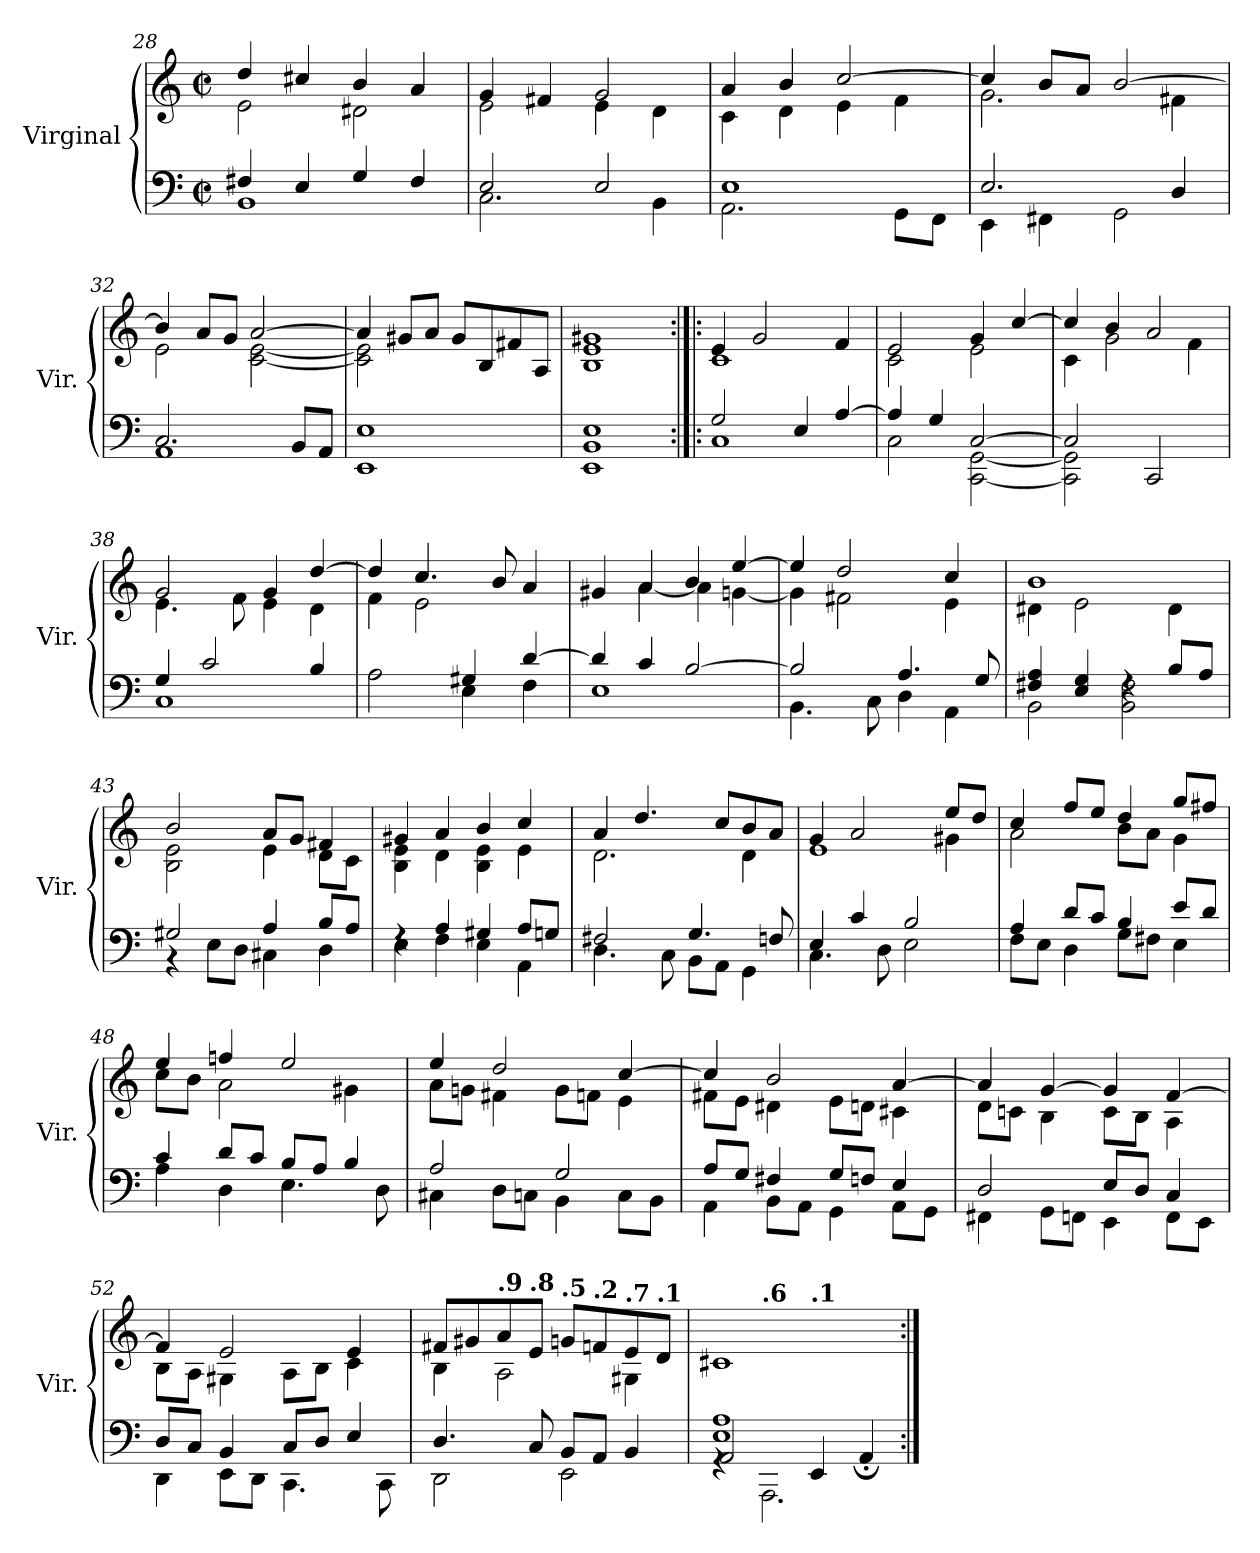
**kern	**kern
*part1	*part1
*staff2	*staff1
*I"Virginal	*
*I'Vir.	*
*clefF4	*clefG2
*k[]	*k[]
*M2/2	*M2/2
*met(c|)	*met(c|)
=28	=28
*^	*^
4F#X/	1BB	4dd/	2e\
4E/	.	4cc#X/	.
4G/	.	4b/	2d#X\
4F#/	.	4a/	.
=29	=29	=29	=29
2E/	2.C\	4g/	2e\
.	.	4f#X/	.
2E/	.	2g/	4e\
.	4BB\	.	4d\
=30	=30	=30	=30
1E	2.AA\	4a/	4c\
.	.	4b/	4d\
.	.	[2cc/	4e\
.	8GG\L	.	4f\
.	8FF\J	.	.
!!LO:LB:g=z	!!
=31	=31	=31	=31
2.E/	4EE\	4cc/]	2.g\
.	4FF#X\	8b/L	.
.	.	8a/J	.
.	2GG\	[2b/	.
4D/	.	.	4f#X\
=32	=32	=32	=32
2.C/	1AA	4b/]	2e\
.	.	8a/L	.
.	.	8g/J	.
.	.	[2a/	[2c\ [2e\
8BB/L	.	.	.
8AA/J	.	.	.
=33	=33	=33	=33
1E	1EE	4a/]	2c\] 2e\]
.	.	8g#X/L	.
.	.	8a/J	.
.	.	8g#/L	2ryy
.	.	8B/	.
.	.	8f#X/	.
.	.	8A/J	.
*	*	*v	*v
=34	=34	=34
1BB 1E	1EE	1B 1e 1g#X
!!LO:PB:g=z
=35:|!|:	=35:|!|:	=35:|!|:
*	*	*^
2G/	1C	4e/	1c
.	.	2g/	.
4E/	.	.	.
[4A/	.	4f/	.
=36	=36	=36	=36
4A/]	2C\	2e/	2c\
4G/	.	.	.
[2C/	[2CC\ [2GG\	4g/	2e\
.	.	[4cc/	.
=37	=37	=37	=37
2C/]	2CC\] 2GG\]	4cc/]	4c\
.	.	4b/	2g\
2CC/	2ryy	2a/	.
.	.	.	4f\
=38	=38	=38	=38
4G/	1C	2g/	4.e\
2c/	.	.	.
.	.	.	8f\
.	.	4g/	4e\
4B/	.	[4dd/	4d\
!!LO:LB:g=z	!!
=39	=39	=39	=39
2A\	2ryy	4dd/]	4f\
.	.	4.cc/	2e\
4G#X/	4E\	.	.
.	.	8b/	.
[4d/	4F\	4a/	4ryy
=40	=40	=40	=40
4d/]	1E	4g#X/	4ryy
4c/	.	4a/	[4a\
[2B/	.	4b/	4a\]
.	.	[4ee/	[4gn\
=41	=41	=41	=41
2B/]	4.BB\	4ee/]	4g\]
.	.	2dd/	2f#X\
.	8C\	.	.
4.A/	4D\	.	.
.	4AA\	4cc/	4e\
8G/	.	.	.
=42	=42	=42	=42
4F#X/ 4A/	2BB\	1b	4d#X\
4E/ 4G/	.	.	2e\
4rF	2BB\ 2F#\	.	.
8B/L	.	.	4d#\
8A/J	.	.	.
!!LO:LB:g=z	!!
=43	=43	=43	=43
2G#X/	4r	2b/	2B\ 2e\
.	8E\L	.	.
.	8D\J	.	.
4A/	4C#X\	8a/L	4e\
.	.	8g/J	.
8B/L	4D\	4f#X/	8d\L
8A/J	.	.	8c\J
=44	=44	=44	=44
4rF	4E\	4g#X/	4B\ 4e\
4A/	4F\	4a/	4d\
4G#X/	4E\	4b/	4B\ 4e\
8A/L	4AA\	4cc/	4e\
8Gn/J	.	.	.
=45	=45	=45	=45
2F#X/	4.D\	4a/	2.d\
.	.	4.dd/	.
.	8C\	.	.
4.G/	8BB\L	.	.
.	8AA\J	8cc/L	.
.	4GG\	8b/	4d\
8Fn/	.	8a/J	.
=46	=46	=46	=46
*	*	*	*^
4E/	4.C\	4g/	1e	2.ryy
4c/	.	2a/	.	.
.	8D\	.	.	.
2B/	2E\	.	.	.
.	.	8ee/L	.	4g#X\
.	.	8dd/J	.	.
*	*	*	*v	*v
!!LO:LB:g=z
=47	=47	=47	=47
4A/	8F\L	4cc/	2a\
.	8E\J	.	.
8d/L	4D\	8ff/L	.
8c/J	.	8ee/J	.
4B/	8G\L	4dd/	8b\L
.	8F#X\J	.	8a\J
8e/L	4E\	8gg/L	4g\
8d/J	.	8ff#X/J	.
=48	=48	=48	=48
4c/	4A\	4ee/	8cc\L
.	.	.	8b\J
8d/L	4D\	4ffn/	2a\
8c/J	.	.	.
8B/L	4.E\	2ee/	.
8A/J	.	.	.
4B/	.	.	4g#X\
.	8D\	.	.
=49	=49	=49	=49
2A/	4C#X\	4ee/	8a\L
.	.	.	8gn\J
.	8D\L	2dd/	4f#X\
.	8Cn\J	.	.
2G/	4BB\	.	8g\L
.	.	.	8fn\J
.	8C\L	[4cc/	4e\
.	8BB\J	.	.
=50	=50	=50	=50
8A/L	4AA\	4cc/]	8f#X\L
8G/J	.	.	8e\J
4F#X/	8BB\L	2b/	4d#X\
.	8AA\J	.	.
8G/L	4GG\	.	8e\L
8Fn/J	.	.	8dn\J
4E/	8AA\L	[4a/	4c#X\
.	8GG\J	.	.
!!LO:LB:g=z	!!
=51	=51	=51	=51
2D/	4FF#X\	4a/]	8d\L
.	.	.	8cn\J
.	8GG\L	[4g/	4B\
.	8FFn\J	.	.
8E/L	4EE\	4g/]	8c\L
8D/J	.	.	8B\J
4C/	8FF\L	[4f/	4A\
.	8EE\J	.	.
=52	=52	=52	=52
8D/L	4DD\	4f/]	8B\L
8C/J	.	.	8A\J
4BB/	8EE\L	2e/	4G#X\
.	8DD\J	.	.
8C/L	4.CC\	.	8A\L
8D/J	.	.	8B\J
4E/	.	4e/	4c\
.	8CC\	.	.
=53	=53	=53	=53
*	*	*MM72	*
4.D/	2DD\	8f#X/L	4B\
.	.	8g#X/	.
*	*	*MM70	*
!	!	!LO:TX:a:B:t=.9	!
.	.	8a/	2A\
*	*	*MM70	*
!	!	!LO:TX:a:B:t=.8	!
8C/	.	8e/J	.
*	*	*MM70	*
!	!	!LO:TX:a:B:t=.5	!
8BB/L	2EE\	8gn/L	.
*	*	*MM70	*
!	!	!LO:TX:a:B:t=.2	!
8AA/J	.	8fn/	.
*	*	*MM68	*
!	!	!LO:TX:a:B:t=.7	!
4BB/	.	8e/	4G#X\
*	*	*MM68	*
!	!	!LO:TX:a:B:t=.1	!
.	.	8d/J	.
*v	*v	*	*
*	*v	*v
=54	=54
*	*MM66
*^	*
*	*^	*
!	!	!	!LO:TX:a:B:t=.4
*	*	*	*^
*	*	*	*	*^
1E 1A	2AA/	4rGG	1c#X	4ryy	2ryy
*	*	*	*MM62	*	*
!	!	!	!	!LO:TX:a:B:t=.6	!
.	.	2.AAA\	.	2.ryy	.
*	*	*	*MM58	*	*
!	!	!	!	!	!LO:TX:a:B:t=.1
.	4EE/	.	.	.	2ryy
*	*	*	*MM52	*	*
.	4AA;</	.	.	.	.
*v	*v	*v	*	*	*
*	*v	*v	*v
=:|!	=:|!
*-	*-
